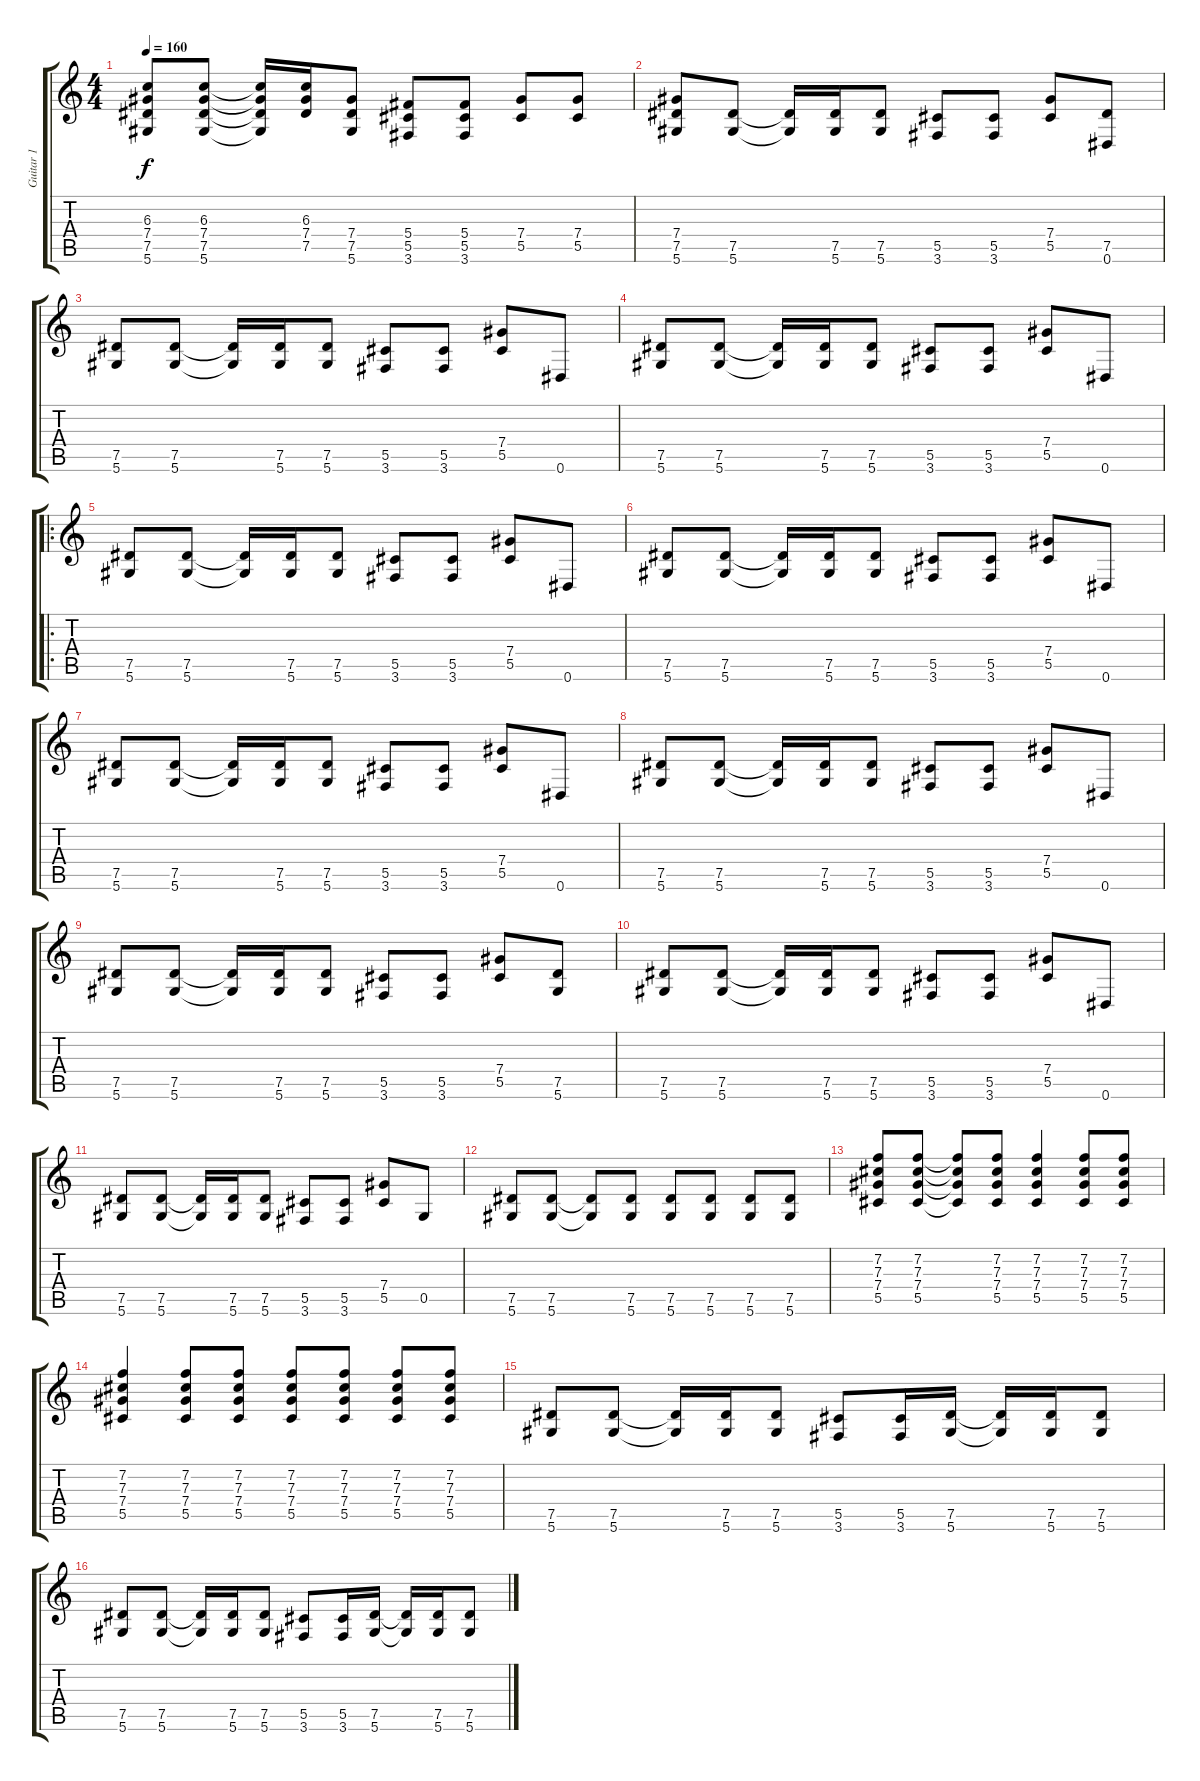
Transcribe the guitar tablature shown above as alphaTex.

\track ("Guitar 1" "Guitar 1") {instrument distortionguitar}
\staff {score tabs}
\tuning (Eb4 Bb3 Gb3 Db3 Ab2 Eb2) {hide}
\ts (4 4)
\tempo 160
\clef g2
\ks c
(6.3 7.4 7.5 5.6).8{dy f instrument distortionguitar} (6.3 7.4 7.5 5.6).8 (6.3{t} 7.4{t} 7.5{t} 5.6{t}).16 (6.3 7.4 7.5).16 (7.4 7.5 5.6).8 (5.4 5.5 3.6).8 (5.4 5.5 3.6).8 (7.4 5.5).8 (7.4 5.5).8 |
(7.4 7.5 5.6).8 (7.5 5.6).8 (7.5{t} 5.6{t}).16 (7.5 5.6).16 (7.5 5.6).8 (5.5 3.6).8 (5.5 3.6).8 (7.4 5.5).8 (7.5 0.6).8 |
(7.5 5.6).8 (7.5 5.6).8 (7.5{t} 5.6{t}).16 (7.5 5.6).16 (7.5 5.6).8 (5.5 3.6).8 (5.5 3.6).8 (7.4 5.5).8 0.6.8 |
(7.5 5.6).8 (7.5 5.6).8 (7.5{t} 5.6{t}).16 (7.5 5.6).16 (7.5 5.6).8 (5.5 3.6).8 (5.5 3.6).8 (7.4 5.5).8 0.6.8 |
\ro
(7.5 5.6).8 (7.5 5.6).8 (7.5{t} 5.6{t}).16 (7.5 5.6).16 (7.5 5.6).8 (5.5 3.6).8 (5.5 3.6).8 (7.4 5.5).8 0.6.8 |
(7.5 5.6).8 (7.5 5.6).8 (7.5{t} 5.6{t}).16 (7.5 5.6).16 (7.5 5.6).8 (5.5 3.6).8 (5.5 3.6).8 (7.4 5.5).8 0.6.8 |
(7.5 5.6).8 (7.5 5.6).8 (7.5{t} 5.6{t}).16 (7.5 5.6).16 (7.5 5.6).8 (5.5 3.6).8 (5.5 3.6).8 (7.4 5.5).8 0.6.8 |
(7.5 5.6).8 (7.5 5.6).8 (7.5{t} 5.6{t}).16 (7.5 5.6).16 (7.5 5.6).8 (5.5 3.6).8 (5.5 3.6).8 (7.4 5.5).8 0.6.8 |
(7.5 5.6).8 (7.5 5.6).8 (7.5{t} 5.6{t}).16 (7.5 5.6).16 (7.5 5.6).8 (5.5 3.6).8 (5.5 3.6).8 (7.4 5.5).8 (7.5 5.6).8 |
(7.5 5.6).8 (7.5 5.6).8 (7.5{t} 5.6{t}).16 (7.5 5.6).16 (7.5 5.6).8 (5.5 3.6).8 (5.5 3.6).8 (7.4 5.5).8 0.6.8 |
(7.5 5.6).8 (7.5 5.6).8 (7.5{t} 5.6{t}).16 (7.5 5.6).16 (7.5 5.6).8 (5.5 3.6).8 (5.5 3.6).8 (7.4 5.5).8 0.5.8 |
(7.5 5.6).8 (7.5 5.6).8 (7.5{t} 5.6{t}).8 (7.5 5.6).8 (7.5 5.6).8 (7.5 5.6).8 (7.5 5.6).8 (7.5 5.6).8 |
(7.2 7.3 7.4 5.5).8 (7.2 7.3 7.4 5.5).8 (7.2{t} 7.3{t} 7.4{t} 5.5{t}).8 (7.2 7.3 7.4 5.5).8 (7.2 7.3 7.4 5.5).4 (7.2 7.3 7.4 5.5).8 (7.2 7.3 7.4 5.5).8 |
(7.2 7.3 7.4 5.5).4 (7.2 7.3 7.4 5.5).8 (7.2 7.3 7.4 5.5).8 (7.2 7.3 7.4 5.5).8 (7.2 7.3 7.4 5.5).8 (7.2 7.3 7.4 5.5).8 (7.2 7.3 7.4 5.5).8 |
(7.5 5.6).8 (7.5 5.6).8 (7.5{t} 5.6{t}).16 (7.5 5.6).16 (7.5 5.6).8 (5.5 3.6).8 (5.5 3.6).16 (7.5 5.6).16 (7.5{t} 5.6{t}).16 (7.5 5.6).16 (7.5 5.6).8 |
(7.5 5.6).8 (7.5 5.6).8 (7.5{t} 5.6{t}).16 (7.5 5.6).16 (7.5 5.6).8 (5.5 3.6).8 (5.5 3.6).16 (7.5 5.6).16 (7.5{t} 5.6{t}).16 (7.5 5.6).16 (7.5 5.6).8
